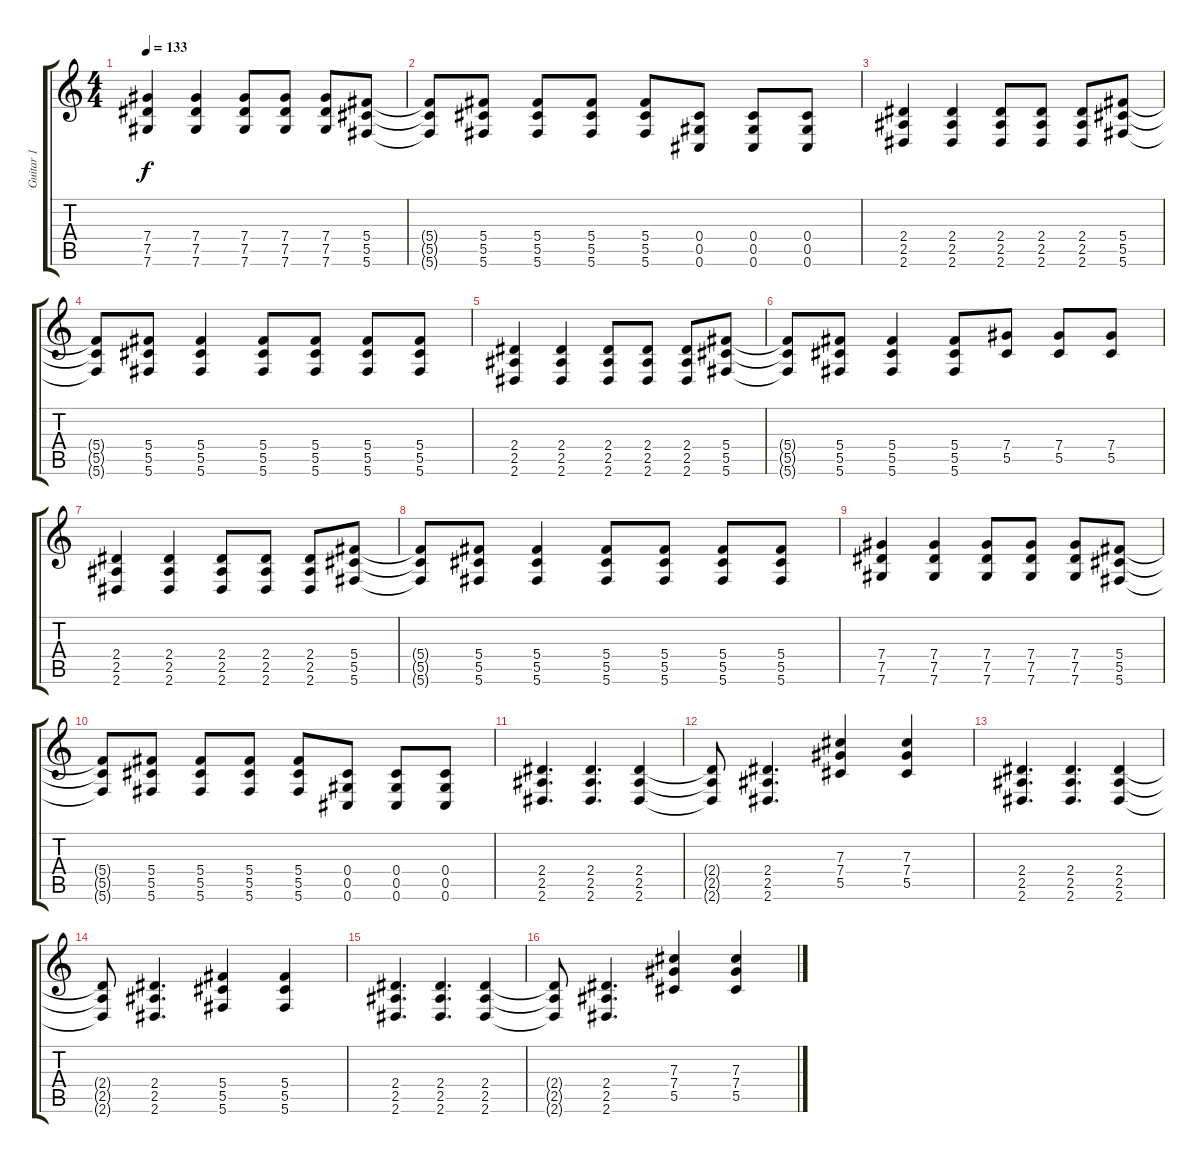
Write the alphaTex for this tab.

\track ("Guitar 1" "Guitar 1") {instrument overdrivenguitar}
\staff {score tabs}
\tuning (Eb4 Bb3 Gb3 Db3 Ab2 Db2) {hide}
\ts (4 4)
\tempo 133
\clef g2
\ks c
(7.4 7.5 7.6).4{dy f} (7.4 7.5 7.6).4 (7.4 7.5 7.6).8 (7.4 7.5 7.6).8 (7.4 7.5 7.6).8 (5.4 5.5 5.6).8 |
(5.4{t} 5.5{t} 5.6{t}).8 (5.4 5.5 5.6).8 (5.4 5.5 5.6).8 (5.4 5.5 5.6).8 (5.4 5.5 5.6).8 (0.4 0.5 0.6).8 (0.4 0.5 0.6).8 (0.4 0.5 0.6).8 |
(2.4 2.5 2.6).4 (2.4 2.5 2.6).4 (2.4 2.5 2.6).8 (2.4 2.5 2.6).8 (2.4 2.5 2.6).8 (5.4 5.5 5.6).8 |
(5.4{t} 5.5{t} 5.6{t}).8 (5.4 5.5 5.6).8 (5.4 5.5 5.6).4 (5.4 5.5 5.6).8 (5.4 5.5 5.6).8 (5.4 5.5 5.6).8 (5.4 5.5 5.6).8 |
(2.4 2.5 2.6).4 (2.4 2.5 2.6).4 (2.4 2.5 2.6).8 (2.4 2.5 2.6).8 (2.4 2.5 2.6).8 (5.4 5.5 5.6).8 |
(5.4{t} 5.5{t} 5.6{t}).8 (5.4 5.5 5.6).8 (5.4 5.5 5.6).4 (5.4 5.5 5.6).8 (7.4 5.5).8 (7.4 5.5).8 (7.4 5.5).8 |
(2.4 2.5 2.6).4 (2.4 2.5 2.6).4 (2.4 2.5 2.6).8 (2.4 2.5 2.6).8 (2.4 2.5 2.6).8 (5.4 5.5 5.6).8 |
(5.4{t} 5.5{t} 5.6{t}).8 (5.4 5.5 5.6).8 (5.4 5.5 5.6).4 (5.4 5.5 5.6).8 (5.4 5.5 5.6).8 (5.4 5.5 5.6).8 (5.4 5.5 5.6).8 |
(7.4 7.5 7.6).4 (7.4 7.5 7.6).4 (7.4 7.5 7.6).8 (7.4 7.5 7.6).8 (7.4 7.5 7.6).8 (5.4 5.5 5.6).8 |
(5.4{t} 5.5{t} 5.6{t}).8 (5.4 5.5 5.6).8 (5.4 5.5 5.6).8 (5.4 5.5 5.6).8 (5.4 5.5 5.6).8 (0.4 0.5 0.6).8 (0.4 0.5 0.6).8 (0.4 0.5 0.6).8 |
(2.4 2.5 2.6).4{d} (2.4 2.5 2.6).4{d} (2.4 2.5 2.6).4 |
(2.4{t} 2.5{t} 2.6{t}).8 (2.4 2.5 2.6).4{d} (7.3 7.4 5.5).4 (7.3 7.4 5.5).4 |
(2.4 2.5 2.6).4{d} (2.4 2.5 2.6).4{d} (2.4 2.5 2.6).4 |
(2.4{t} 2.5{t} 2.6{t}).8 (2.4 2.5 2.6).4{d} (5.4 5.5 5.6).4 (5.4 5.5 5.6).4 |
(2.4 2.5 2.6).4{d} (2.4 2.5 2.6).4{d} (2.4 2.5 2.6).4 |
(2.4{t} 2.5{t} 2.6{t}).8 (2.4 2.5 2.6).4{d} (7.3 7.4 5.5).4 (7.3 7.4 5.5).4
